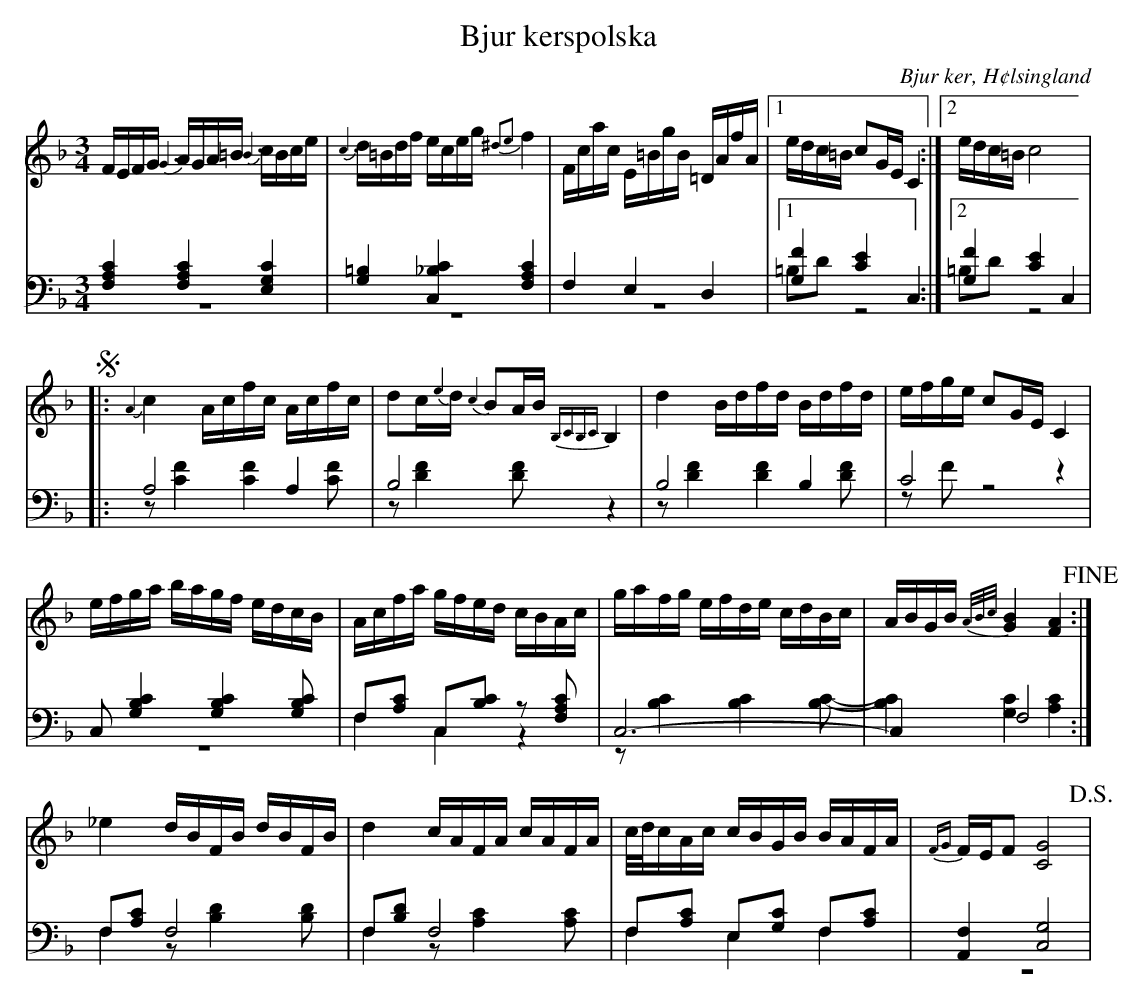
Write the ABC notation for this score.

X:1
T: Bjur kerspolska
O: Bjur ker, H¢lsingland
M: 3/4
L: 1/16
K: F
V:1
V:2
V:3 merge
V:1
FEFG {G3}AGA=B {B3}cBce|{c3}d=Bdf eceg {^d2e2}f4|Fcac E=BgB =DAfA|1 edc=B c2GE C4:|2 edc=B c8 |
!segno! |:{A2}c4 Acfc Acfc|d2c{e2}d {c2}B2AB {B,CB,C}B,4|d4 Bdfd Bdfd|efge c2GE C4|
efga bagf edcB|Acfa gfed cBAc|gafg efde cdBc|ABGB {A/B/c/}[G4B4] [F4A4] !fine!:|
_e4 dBFB dBFB|d4 cAFA cAFA|c/d/cAc cBGB BAFA|{FG}FEF2 [C8G8] !D.S.!|
V:2 clef=bass
[F,4A,4C4] [F,4A,4C4] [E,4G,4C4]|[G,4=B,4] [C,4_B,4C4] [F,4A,4C4]|F,4 E,4 D,4|1 [G,4F4] [C4E4] C,4:|2 [G,4F4] [C4E4] C,4 |
|:A,8 A,4|B,8 z4|B,8  B,4|C8 z4|
C,2 [G,4B,4C4] [G,4B,4C4] [G,2B,2C2]|F,2[A,2C2] C,2[B,2C2] z2 [F,2A,2C2]|C,12-|C,4 F,8:|
F,2[A,2C2] F,8|F,2[B,2D2] F,8|F,2[A,2C2] E,2[G,2C2] F,2[A,2C2]|[A,,4F,4] [C,8G,8] |
V:3 clef=bass
z12|z12|z12|1 =B,2D2 z8:|2 =B,2D2 z8|
|:z2 [C4F4] [C4F4] [C2F2]|z2 [D4F4] [D2F2] z4|z2 [D4F4] [D4F4] [D2F2]|z2 F2 z8|
z12|F,4 C,4 z4|z2 [B,4C4] [B,4C4] [B,2C2]-|[B,4C4] [G,4C4] [A,4C4]:|
F,4 z2 [B,4D4] [B,2D2]|F,4 z2 [A,4C4] [A,2C2]|F,4 E,4 F,4|z12|
